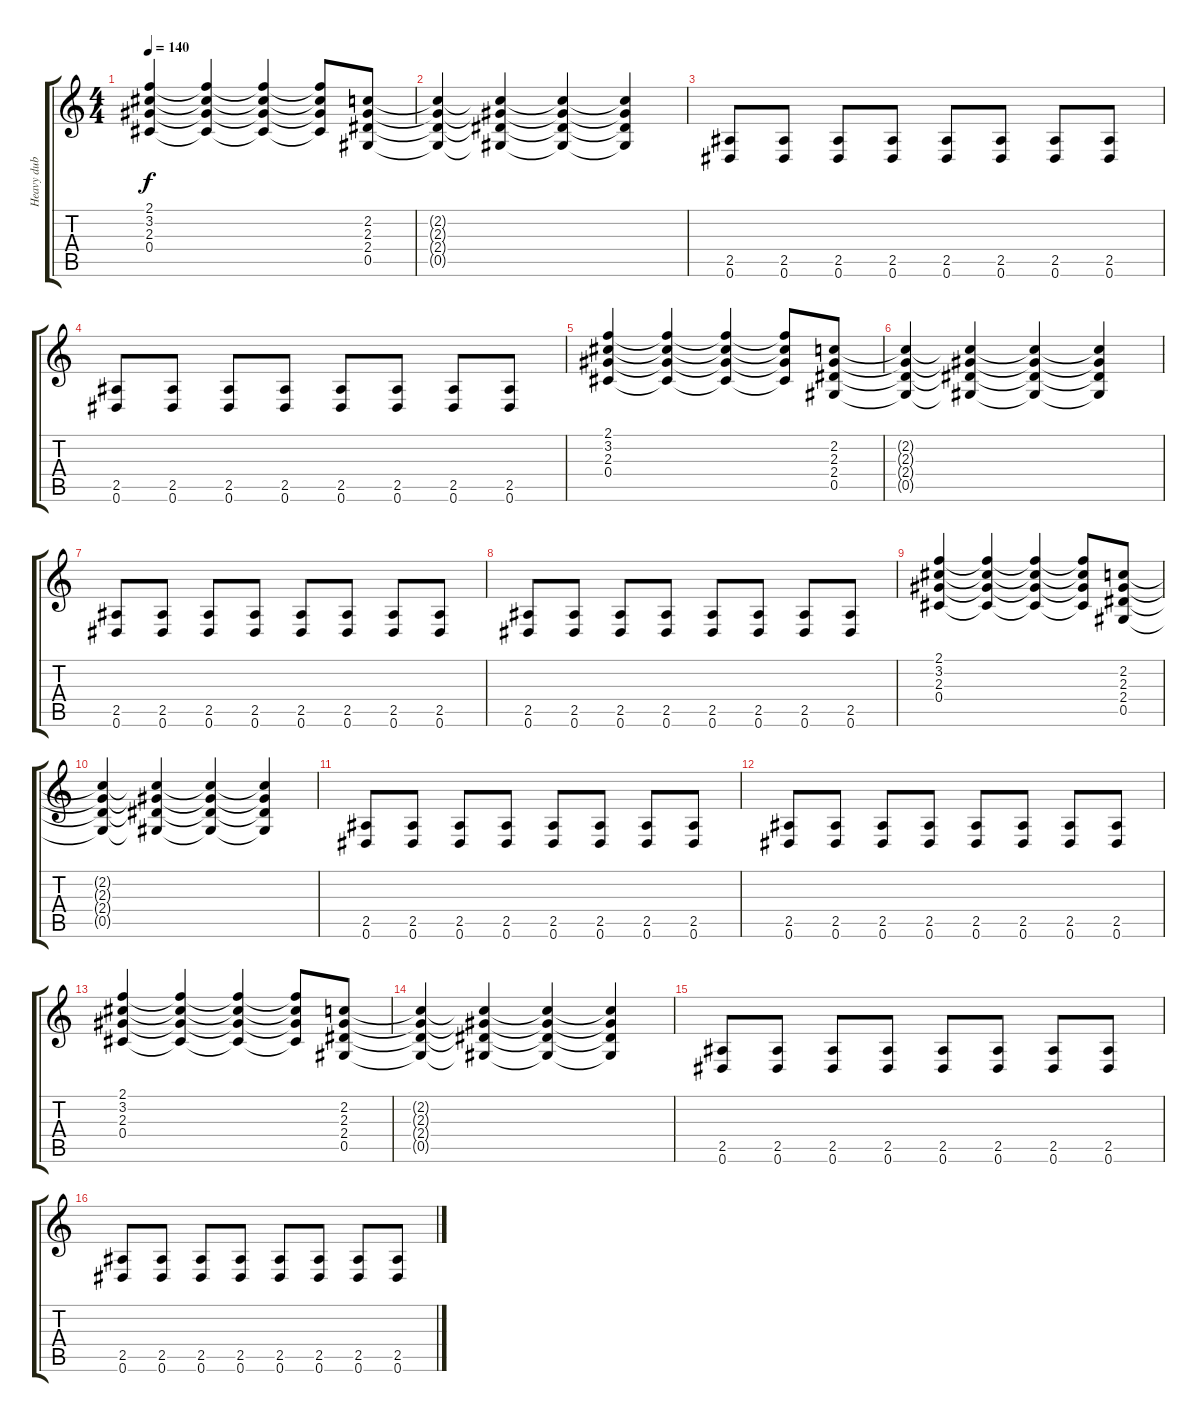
\track ("Heavy dub" "Heavy dub") {instrument distortionguitar}
\staff {score tabs}
\tuning (Eb4 Bb3 Gb3 Db3 Ab2 Eb2) {hide}
\ts (4 4)
\tempo 140
\clef g2
\ks c
(2.1 3.2 2.3 0.4).4{dy f} (2.1{t} 3.2{t} 2.3{t} 0.4{t}).4 (2.1{t} 3.2{t} 2.3{t} 0.4{t}).4 (2.1{t} 3.2{t} 2.3{t} 0.4{t}).8 (2.2 2.3 2.4 0.5).8 |
(2.2{t} 2.3{t} 2.4{t} 0.5{t}).4 (2.2{t} 2.3{t} 2.4{t} 0.5{t}).4 (2.2{t} 2.3{t} 2.4{t} 0.5{t}).4 (2.2{t} 2.3{t} 2.4{t} 0.5{t}).4 |
(2.5 0.6).8 (2.5 0.6).8 (2.5 0.6).8 (2.5 0.6).8 (2.5 0.6).8 (2.5 0.6).8 (2.5 0.6).8 (2.5 0.6).8 |
(2.5 0.6).8 (2.5 0.6).8 (2.5 0.6).8 (2.5 0.6).8 (2.5 0.6).8 (2.5 0.6).8 (2.5 0.6).8 (2.5 0.6).8 |
(2.1 3.2 2.3 0.4).4 (2.1{t} 3.2{t} 2.3{t} 0.4{t}).4 (2.1{t} 3.2{t} 2.3{t} 0.4{t}).4 (2.1{t} 3.2{t} 2.3{t} 0.4{t}).8 (2.2 2.3 2.4 0.5).8 |
(2.2{t} 2.3{t} 2.4{t} 0.5{t}).4 (2.2{t} 2.3{t} 2.4{t} 0.5{t}).4 (2.2{t} 2.3{t} 2.4{t} 0.5{t}).4 (2.2{t} 2.3{t} 2.4{t} 0.5{t}).4 |
(2.5 0.6).8 (2.5 0.6).8 (2.5 0.6).8 (2.5 0.6).8 (2.5 0.6).8 (2.5 0.6).8 (2.5 0.6).8 (2.5 0.6).8 |
(2.5 0.6).8 (2.5 0.6).8 (2.5 0.6).8 (2.5 0.6).8 (2.5 0.6).8 (2.5 0.6).8 (2.5 0.6).8 (2.5 0.6).8 |
(2.1 3.2 2.3 0.4).4 (2.1{t} 3.2{t} 2.3{t} 0.4{t}).4 (2.1{t} 3.2{t} 2.3{t} 0.4{t}).4 (2.1{t} 3.2{t} 2.3{t} 0.4{t}).8 (2.2 2.3 2.4 0.5).8 |
(2.2{t} 2.3{t} 2.4{t} 0.5{t}).4 (2.2{t} 2.3{t} 2.4{t} 0.5{t}).4 (2.2{t} 2.3{t} 2.4{t} 0.5{t}).4 (2.2{t} 2.3{t} 2.4{t} 0.5{t}).4 |
(2.5 0.6).8 (2.5 0.6).8 (2.5 0.6).8 (2.5 0.6).8 (2.5 0.6).8 (2.5 0.6).8 (2.5 0.6).8 (2.5 0.6).8 |
(2.5 0.6).8 (2.5 0.6).8 (2.5 0.6).8 (2.5 0.6).8 (2.5 0.6).8 (2.5 0.6).8 (2.5 0.6).8 (2.5 0.6).8 |
(2.1 3.2 2.3 0.4).4 (2.1{t} 3.2{t} 2.3{t} 0.4{t}).4 (2.1{t} 3.2{t} 2.3{t} 0.4{t}).4 (2.1{t} 3.2{t} 2.3{t} 0.4{t}).8 (2.2 2.3 2.4 0.5).8 |
(2.2{t} 2.3{t} 2.4{t} 0.5{t}).4 (2.2{t} 2.3{t} 2.4{t} 0.5{t}).4 (2.2{t} 2.3{t} 2.4{t} 0.5{t}).4 (2.2{t} 2.3{t} 2.4{t} 0.5{t}).4 |
(2.5 0.6).8 (2.5 0.6).8 (2.5 0.6).8 (2.5 0.6).8 (2.5 0.6).8 (2.5 0.6).8 (2.5 0.6).8 (2.5 0.6).8 |
(2.5 0.6).8 (2.5 0.6).8 (2.5 0.6).8 (2.5 0.6).8 (2.5 0.6).8 (2.5 0.6).8 (2.5 0.6).8 (2.5 0.6).8
